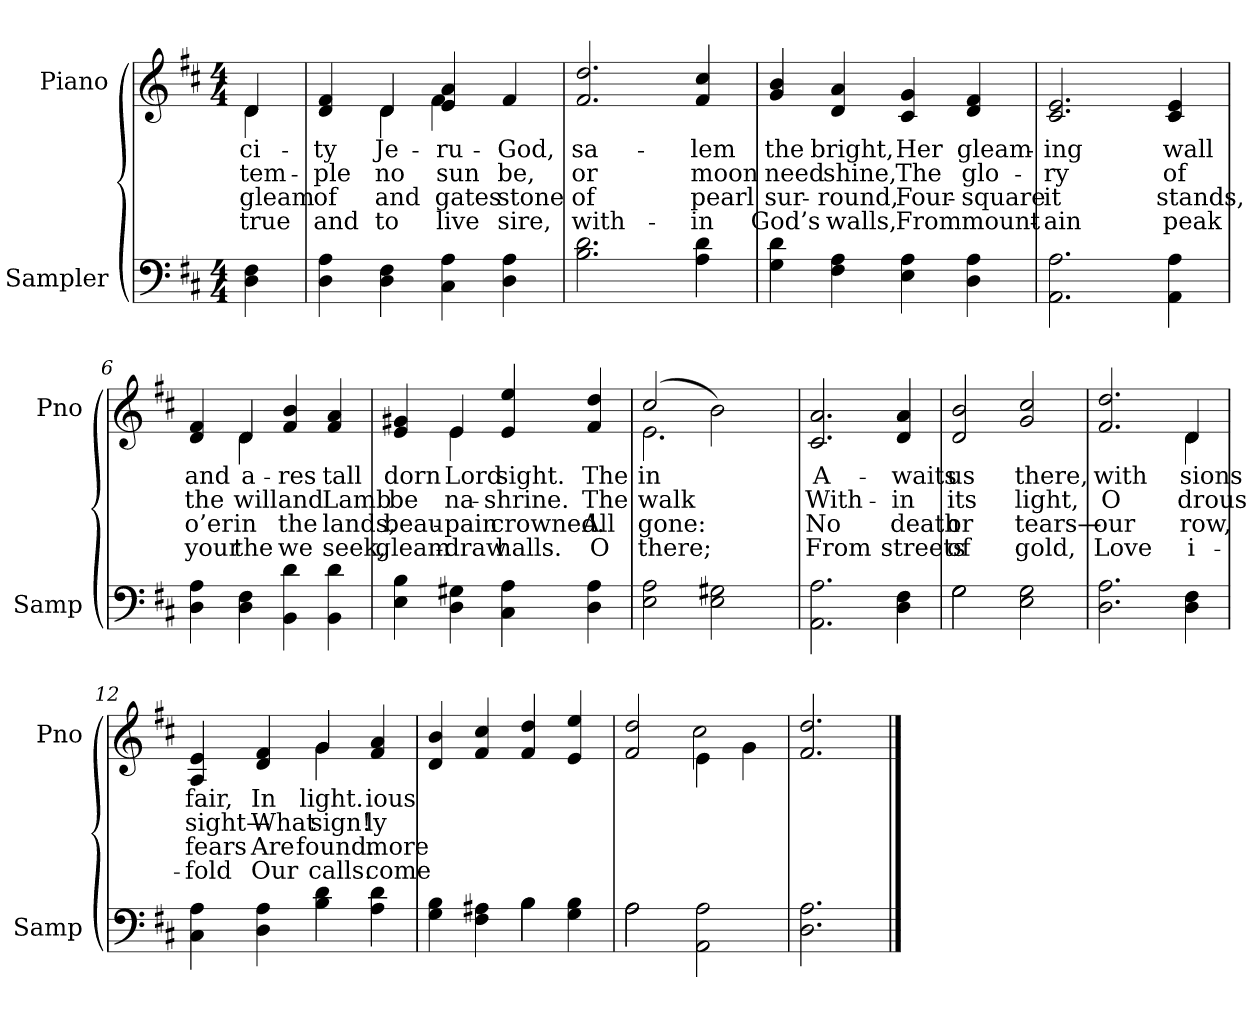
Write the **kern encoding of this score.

**kern	**kern	**text	**text	**text	**text
*part2	*part1	*part1	*part1	*part1	*part1
*staff2	*staff1	*staff1	*staff1	*staff1	*staff1
*I"Sampler	*I"Piano	*	*	*	*
*I'Samp	*I'Pno	*	*	*	*
*clefF4	*clefG2	*	*	*	*
*k[f#c#]	*k[f#c#]	*	*	*	*
*D:	*D:	*	*	*	*
*M4/4	*M4/4	*	*	*	*
=1	=1	=1	=1	=1	=1
*	*^	*	*	*	*
4D 4F#	4d/	4d	ci-	tem-	gleam	true
=2	=2	=2	=2	=2	=2	=2
4D 4A	4d 4f#	4ryy	-ty	-ple	of	and
4D 4F#	4d/	4d	Je-	no	and	to
4C# 4A	4e 4a	4f#	-ru-	sun	gates	live
4D 4A	4f#/	4ryy	God,	be,	stone	-sire,
*	*v	*v	*	*	*	*
=3	=3	=3	=3	=3	=3
2.B 2.d	2.f# 2.dd	-sa-	or	of	with-
4A 4d	4f# 4cc#	-lem	moon	pearl	-in
=4	=4	=4	=4	=4	=4
4G 4d	4g 4b	the	need	sur-	God’s
4F# 4A	4d 4a	bright,	shine,	-round,	walls,
4E 4A	4c# 4g	Her	The	Four-	From
4D 4A	4d 4f#	gleam-	glo-	-square	mount-
=5	=5	=5	=5	=5	=5
2.AA 2.A	2.c# 2.e	-ing	-ry	it	-ain
4AA 4A	4c# 4e	wall	of	stands,	peak
=6	=6	=6	=6	=6	=6
*	*^	*	*	*	*
4D 4A	4d 4f#	4ryy	and	the	o’er	your
4D 4F#	4d/	4d	a-	will	in	the
4BB 4d	4f# 4b	2ryy	-res	and	the	we
4BB 4d	4f# 4a	.	tall	Lamb	lands,	seek,
=7	=7	=7	=7	=7	=7	=7
4E 4B	4e 4g#X	4ryy	-dorn	be	beau-	gleam-
4D 4G#X	4e/	4e	Lord	na-	pain	draw
4C# 4A	4e 4ee	2ryy	sight.	shrine.	crowned.	halls.
4D 4A	4f# 4dd	.	The	The	All	O
=8	=8	=8	=8	=8	=8	=8
2E 2A	(2cc#/	2.e	-in	walk	gone:	there;
2E 2G#X	2b\)	.	.	.	.	.
.	.	4ryy	.	.	.	.
*	*v	*v	*	*	*	*
=9	=9	=9	=9	=9	=9
2.AA 2.A	2.c# 2.a	A-	With-	No	From
4D 4F#	4d 4a	-waits	-in	death	streets
=10	=10	=10	=10	=10	=10
*^	*	*	*	*	*
2G\	2G	2d 2b	us	its	or	of
2E 2G	2ryy	2g 2cc#	there,	light,	tears—	gold,
*v	*v	*	*	*	*	*
=11	=11	=11	=11	=11	=11
*	*^	*	*	*	*
2.D 2.A	2.f# 2.dd	2.ryy	with	O	our	Love
4D 4F#	4d/	4d	-sions	-drous	-row,	-i-
=12	=12	=12	=12	=12	=12	=12
4C# 4A	4A 4e	2ryy	fair,	sight—	fears	-fold
4D 4A	4d 4f#	.	In	What	Are	Our
4B 4d	4g/	4g	light.	sign!	found.	calls.
4A 4d	4f# 4a	4ryy	-ious	-ly	more	-come
*	*v	*v	*	*	*	*
=13	=13	=13	=13	=13	=13
*^	*	*	*	*	*
4G 4B	2ryy	4d 4b	.	.	.	.
4F# 4A#X	.	4f# 4cc#	.	.	.	.
4B\	4B	4f# 4dd	.	.	.	.
4G 4B	4ryy	4e 4ee	.	.	.	.
=14	=14	=14	=14	=14	=14	=14
*	*	*^	*	*	*	*
2A\	2A	2f# 2dd	2ryy	.	.	.	.
2AA 2A	2ryy	4e\	2cc#	.	.	.	.
.	.	4g\	.	.	.	.	.
*v	*v	*	*	*	*	*	*
*	*v	*v	*	*	*	*
=15	=15	=15	=15	=15	=15
2.D 2.A	2.f# 2.dd	.	.	.	.
==	==	==	==	==	==
*-	*-	*-	*-	*-	*-
